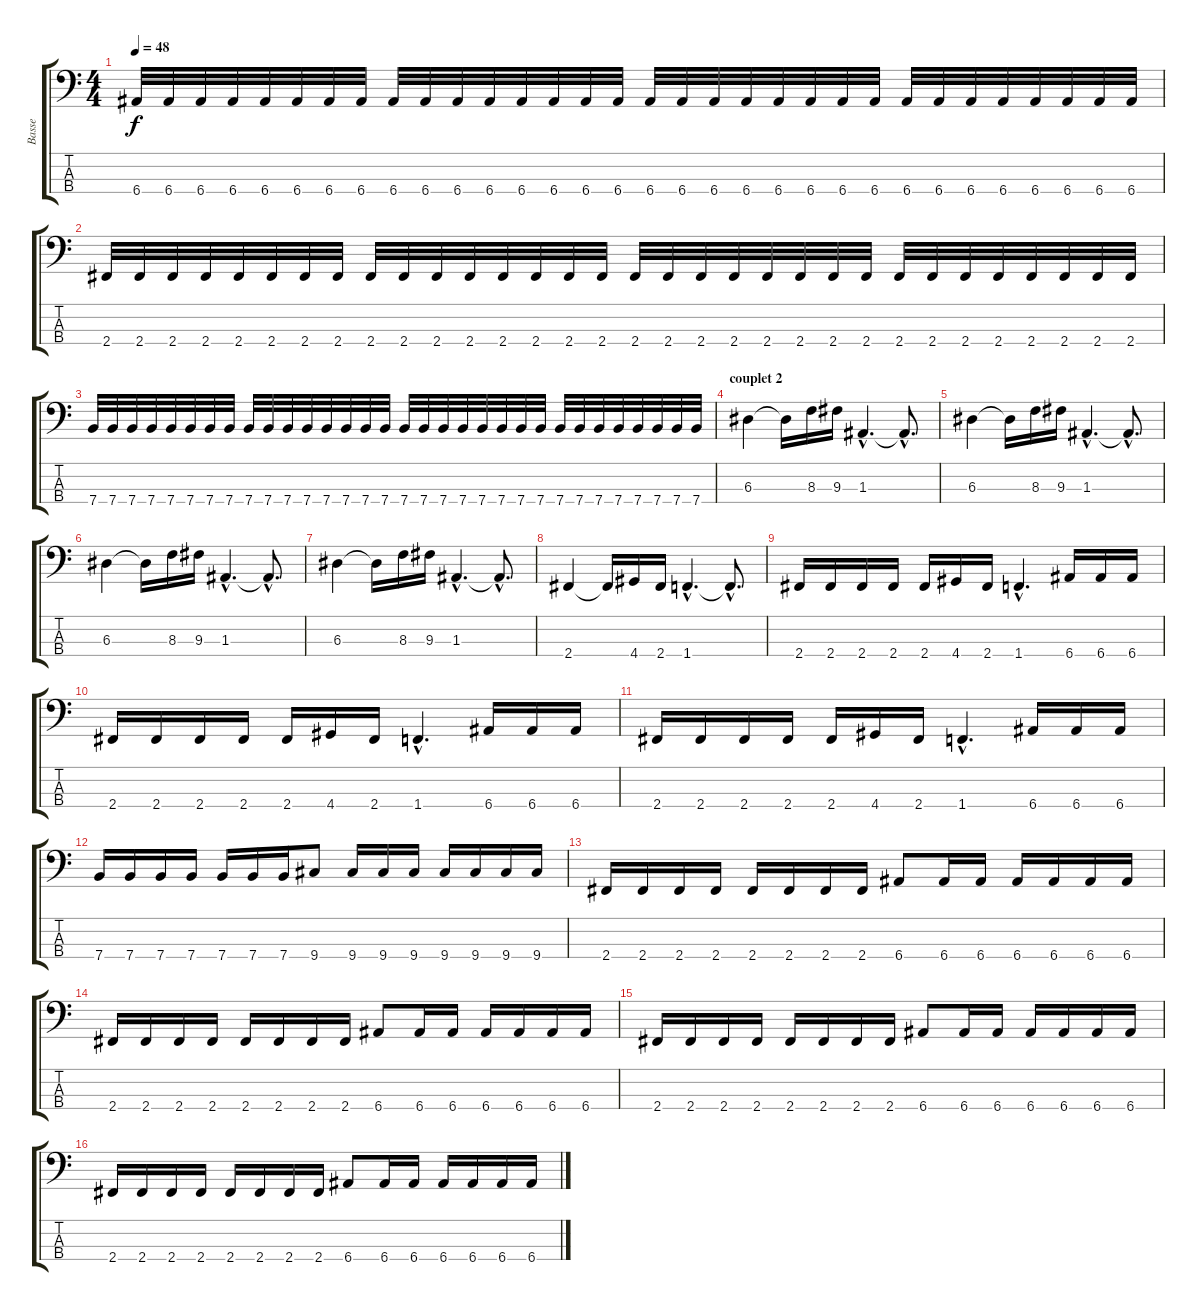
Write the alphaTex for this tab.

\track ("Basse" "Basse") {instrument electricbassfinger}
\staff {score tabs}
\tuning (G2 D2 A1 E1) {hide}
\ts (4 4)
\tempo 48
\clef f4
\ks c
6.4.32{dy f} 6.4.32 6.4.32 6.4.32 6.4.32 6.4.32 6.4.32 6.4.32 6.4.32 6.4.32 6.4.32 6.4.32 6.4.32 6.4.32 6.4.32 6.4.32 6.4.32 6.4.32 6.4.32 6.4.32 6.4.32 6.4.32 6.4.32 6.4.32 6.4.32 6.4.32 6.4.32 6.4.32 6.4.32 6.4.32 6.4.32 6.4.32 |
2.4.32 2.4.32 2.4.32 2.4.32 2.4.32 2.4.32 2.4.32 2.4.32 2.4.32 2.4.32 2.4.32 2.4.32 2.4.32 2.4.32 2.4.32 2.4.32 2.4.32 2.4.32 2.4.32 2.4.32 2.4.32 2.4.32 2.4.32 2.4.32 2.4.32 2.4.32 2.4.32 2.4.32 2.4.32 2.4.32 2.4.32 2.4.32 |
7.4.32 7.4.32 7.4.32 7.4.32 7.4.32 7.4.32 7.4.32 7.4.32 7.4.32 7.4.32 7.4.32 7.4.32 7.4.32 7.4.32 7.4.32 7.4.32 7.4.32 7.4.32 7.4.32 7.4.32 7.4.32 7.4.32 7.4.32 7.4.32 7.4.32 7.4.32 7.4.32 7.4.32 7.4.32 7.4.32 7.4.32 7.4.32 |
\section ("" "couplet 2")
6.3.4 6.3{t}.16 8.3.16 9.3.16 1.3{hac}.4{d} 1.3{hac t}.8{d} |
6.3.4 6.3{t}.16 8.3.16 9.3.16 1.3{hac}.4{d} 1.3{hac t}.8{d} |
6.3.4 6.3{t}.16 8.3.16 9.3.16 1.3{hac}.4{d} 1.3{hac t}.8{d} |
6.3.4 6.3{t}.16 8.3.16 9.3.16 1.3{hac}.4{d} 1.3{hac t}.8{d} |
2.4.4 2.4{t}.16 4.4.16 2.4.16 1.4{hac}.4{d} 1.4{hac t}.8{d} |
2.4.16 2.4.16 2.4.16 2.4.16 2.4.16 4.4.16 2.4.16 1.4{hac}.4{d} 6.4.16 6.4.16 6.4.16 |
2.4.16 2.4.16 2.4.16 2.4.16 2.4.16 4.4.16 2.4.16 1.4{hac}.4{d} 6.4.16 6.4.16 6.4.16 |
2.4.16 2.4.16 2.4.16 2.4.16 2.4.16 4.4.16 2.4.16 1.4{hac}.4{d} 6.4.16 6.4.16 6.4.16 |
7.4.16 7.4.16 7.4.16 7.4.16 7.4.16 7.4.16 7.4.16 9.4.8 9.4.16 9.4.16 9.4.16 9.4.16 9.4.16 9.4.16 9.4.16 |
2.4.16 2.4.16 2.4.16 2.4.16 2.4.16 2.4.16 2.4.16 2.4.16 6.4.8 6.4.16 6.4.16 6.4.16 6.4.16 6.4.16 6.4.16 |
2.4.16 2.4.16 2.4.16 2.4.16 2.4.16 2.4.16 2.4.16 2.4.16 6.4.8 6.4.16 6.4.16 6.4.16 6.4.16 6.4.16 6.4.16 |
2.4.16 2.4.16 2.4.16 2.4.16 2.4.16 2.4.16 2.4.16 2.4.16 6.4.8 6.4.16 6.4.16 6.4.16 6.4.16 6.4.16 6.4.16 |
2.4.16 2.4.16 2.4.16 2.4.16 2.4.16 2.4.16 2.4.16 2.4.16 6.4.8 6.4.16 6.4.16 6.4.16 6.4.16 6.4.16 6.4.16
